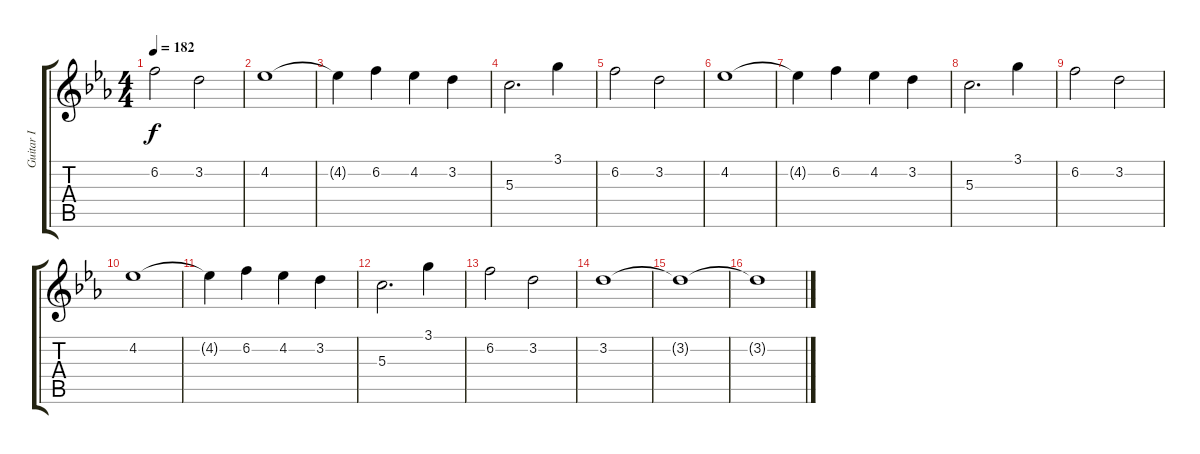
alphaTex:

\track ("Guitar I" "Guitar I") {instrument distortionguitar}
\staff {score tabs}
\tuning (E4 B3 G3 D3 A2 E2) {hide}
\ts (4 4)
\tempo 182
\clef g2
\ks eb
6.2.2{dy f} 3.2.2 |
4.2.1 |
4.2{t}.4 6.2.4 4.2.4 3.2.4 |
5.3.2{d} 3.1.4 |
6.2.2 3.2.2 |
4.2.1 |
4.2{t}.4 6.2.4 4.2.4 3.2.4 |
5.3.2{d} 3.1.4 |
6.2.2 3.2.2 |
4.2.1 |
4.2{t}.4 6.2.4 4.2.4 3.2.4 |
5.3.2{d} 3.1.4 |
6.2.2 3.2.2 |
3.2.1 |
3.2{t}.1 |
3.2{t}.1
